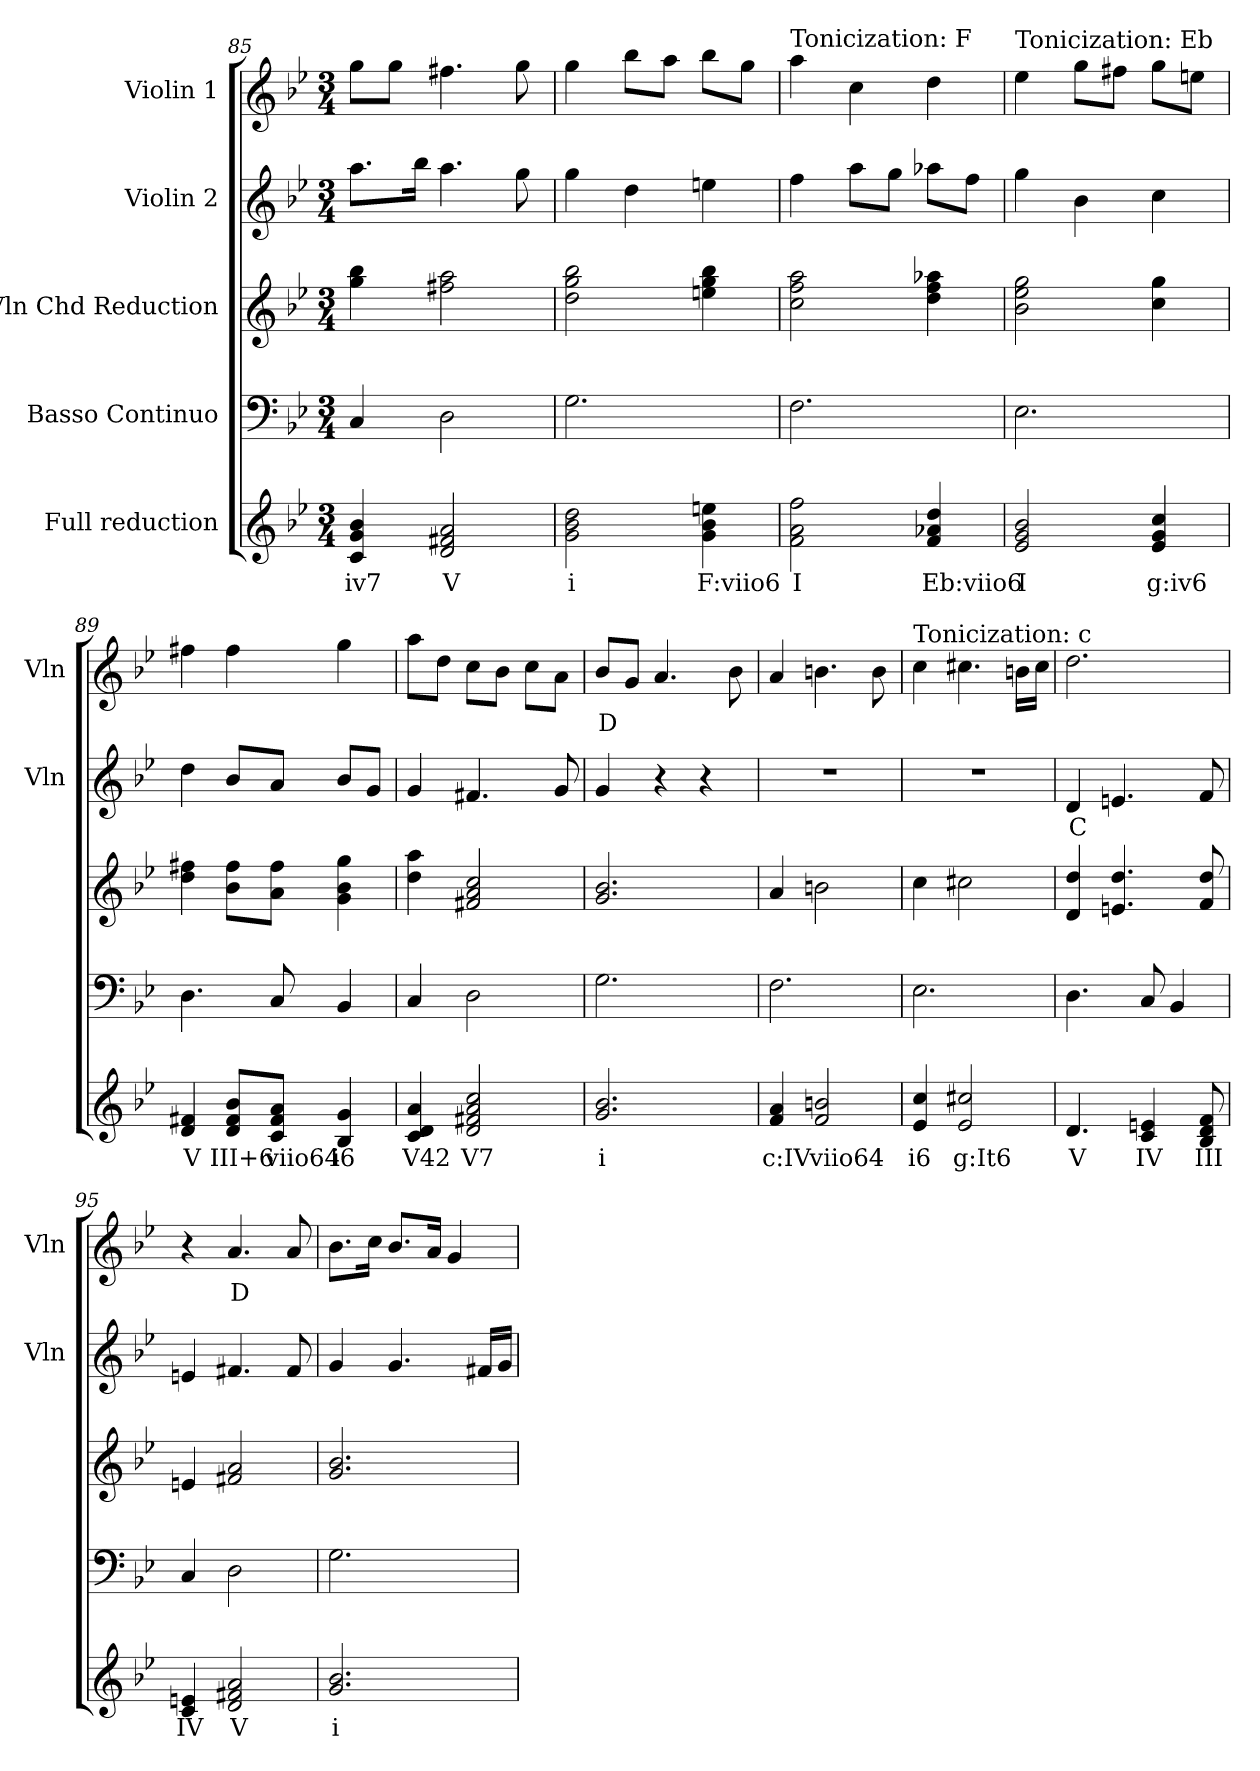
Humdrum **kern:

**kern	**text	**kern	**kern	**kern	**text	**kern	**text
*part5	*part5	*part4	*part3	*part2	*part2	*part1	*part1
*staff5	*staff5	*staff4	*staff3	*staff2	*staff2	*staff1	*staff1
*I"Full reduction	*	*I"Basso Continuo	*I"Vln Chd Reduction	*I"Violin 2	*	*I"Violin 1	*
*	*	*	*	*I'Vln	*	*I'Vln	*
*clefG2	*	*clefF4	*clefG2	*clefG2	*	*clefG2	*
*k[b-e-]	*	*k[b-e-]	*k[b-e-]	*k[b-e-]	*	*k[b-e-]	*
*M3/4	*	*M3/4	*M3/4	*M3/4	*	*M3/4	*
=85	=85	=85	=85	=85	=85	=85	=85
!	!LO:LY:b	!	!	!	!	!	!
4c/ 4g/ 4b-/	iv7	4C/	4gg\ 4bb-\	8.aa\L	.	8gg\L	.
.	.	.	.	.	.	8gg\J	.
.	.	.	.	16bb-\Jk	.	.	.
!	!LO:LY:b	!	!	!	!	!	!
2d/ 2f#X/ 2a/	V	2D\	2ff#X\ 2aa\	4.aa\	.	4.ff#X\	.
.	.	.	.	8gg\	.	8gg\	.
!!LO:LB:g=z
=86	=86	=86	=86	=86	=86	=86	=86
!	!LO:LY:b	!	!	!	!	!	!
2g\ 2b-\ 2dd\	i	2.G\	2dd\ 2gg\ 2bb-\	4gg\	.	4gg\	.
.	.	.	.	4dd\	.	8bb-\L	.
.	.	.	.	.	.	8aa\J	.
!	!LO:LY:b	!	!	!	!	!	!
4g\ 4b-\ 4een\	F:viio6	.	4een\ 4gg\ 4bb-\	4een\	.	8bb-\L	.
.	.	.	.	.	.	8gg\J	.
=87	=87	=87	=87	=87	=87	=87	=87
!	!	!	!	!	!	!LO:TX:a:t=Tonicization&colon; F	!
!	!LO:LY:b	!	!	!	!	!	!
2f\ 2a\ 2ff\	I	2.F\	2cc\ 2ff\ 2aa\	4ff\	.	4aa\	.
.	.	.	.	8aa\L	.	4cc\	.
.	.	.	.	8gg\J	.	.	.
!	!LO:LY:b	!	!	!	!	!	!
4f/ 4a-X/ 4dd/	Eb:viio6	.	4dd\ 4ff\ 4aa-X\	8aa-X\L	.	4dd\	.
.	.	.	.	8ff\J	.	.	.
=88	=88	=88	=88	=88	=88	=88	=88
!	!	!	!	!	!	!LO:TX:a:t=Tonicization&colon; Eb	!
!	!LO:LY:b	!	!	!	!	!	!
2e-/ 2g/ 2b-/	I	2.E-\	2b-\ 2ee-\ 2gg\	4gg\	.	4ee-\	.
.	.	.	.	4b-\	.	8gg\L	.
.	.	.	.	.	.	8ff#X\J	.
!	!LO:LY:b	!	!	!	!	!	!
4e-/ 4g/ 4cc/	g:iv6	.	4cc\ 4gg\	4cc\	.	8gg\L	.
.	.	.	.	.	.	8een\J	.
=89	=89	=89	=89	=89	=89	=89	=89
!	!LO:LY:b	!	!	!	!	!	!
4d/ 4f#X/	V	4.D\	4dd\ 4ff#X\	4dd\	.	4ff#X\	.
!	!LO:LY:b	!	!	!	!	!	!
8d/ 8f#/ 8b-/L	III+6	.	8b-\ 8ff#\L	8b-/L	.	4ff#\	.
!	!LO:LY:b	!	!	!	!	!	!
8c/ 8f#/ 8a/J	viio64	8C/	8a\ 8ff#\J	8a/J	.	.	.
!	!LO:LY:b	!	!	!	!	!	!
4B-/ 4g/	i6	4BB-/	4g\ 4b-\ 4gg\	8b-/L	.	4gg\	.
.	.	.	.	8g/J	.	.	.
=90	=90	=90	=90	=90	=90	=90	=90
!	!LO:LY:b	!	!	!	!	!	!
4c/ 4d/ 4a/	V42	4C/	4dd\ 4aa\	4g/	.	8aa\L	.
.	.	.	.	.	.	8dd\J	.
!	!LO:LY:b	!	!	!	!	!	!
2d/ 2f#X/ 2a/ 2cc/	V7	2D\	2f#X/ 2a/ 2cc/	4.f#X/	.	8cc\L	.
.	.	.	.	.	.	8b-\J	.
.	.	.	.	.	.	8cc\L	.
.	.	.	.	8g/	.	8a\J	.
!!LO:PB:g=z
=91	=91	=91	=91	=91	=91	=91	=91
!	!LO:LY:b	!	!	!	!	!	!LO:LY:b
2.g/ 2.b-/	i	2.G\	2.g/ 2.b-/	4g/	.	8b-/L	D
.	.	.	.	.	.	8g/J	.
.	.	.	.	4r	.	4.a/	.
.	.	.	.	4r	.	.	.
.	.	.	.	.	.	8b-\	.
=92	=92	=92	=92	=92	=92	=92	=92
!	!LO:LY:b	!	!	!	!	!	!
4f/ 4a/	c:IV	2.F\	4a/	2.r	.	4a/	.
!	!LO:LY:b	!	!	!	!	!	!
2f/ 2bn/	viio64	.	2bn\	.	.	4.bn\	.
.	.	.	.	.	.	8b\	.
=93	=93	=93	=93	=93	=93	=93	=93
!	!	!	!	!	!	!LO:TX:a:t=Tonicization&colon; c	!
!	!LO:LY:b	!	!	!	!	!	!
4e-/ 4cc/	i6	2.E-\	4cc\	2.r	.	4cc\	.
!	!LO:LY:b	!	!	!	!	!	!
2e-/ 2cc#X/	g:It6	.	2cc#X\	.	.	4.cc#X\	.
.	.	.	.	.	.	16bn\LL	.
.	.	.	.	.	.	16cc#\JJ	.
=94	=94	=94	=94	=94	=94	=94	=94
!	!LO:LY:b	!	!	!	!LO:LY:b	!	!
4.d/	V	4.D\	4d/ 4dd/	4d/	C	2.dd\	.
.	.	.	4.en/ 4.dd/	4.en/	.	.	.
!	!LO:LY:b	!	!	!	!	!	!
4c/ 4en/	IV	8C/	.	.	.	.	.
.	.	4BB-/	.	.	.	.	.
!	!LO:LY:b	!	!	!	!	!	!
8B-/ 8d/ 8f/	III	.	8f/ 8dd/	8f/	.	.	.
=95	=95	=95	=95	=95	=95	=95	=95
!	!LO:LY:b	!	!	!	!	!	!
4c/ 4en/	IV	4C/	4en/	4en/	.	4r	.
!	!LO:LY:b	!	!	!	!	!	!LO:LY:b
2d/ 2f#X/ 2a/	V	2D\	2f#X/ 2a/	4.f#X/	.	4.a/	D
.	.	.	.	8f#/	.	8a/	.
!!LO:LB:g=z
=96	=96	=96	=96	=96	=96	=96	=96
!	!LO:LY:b	!	!	!	!	!	!
2.g/ 2.b-/	i	2.G\	2.g/ 2.b-/	4g/	.	8.b-\L	.
.	.	.	.	.	.	16cc\Jk	.
.	.	.	.	4.g/	.	8.b-/L	.
.	.	.	.	.	.	16a/Jk	.
.	.	.	.	.	.	4g/	.
.	.	.	.	16f#X/LL	.	.	.
.	.	.	.	16g/JJ	.	.	.
=	=	=	=	=	=	=	=
*-	*-	*-	*-	*-	*-	*-	*-
